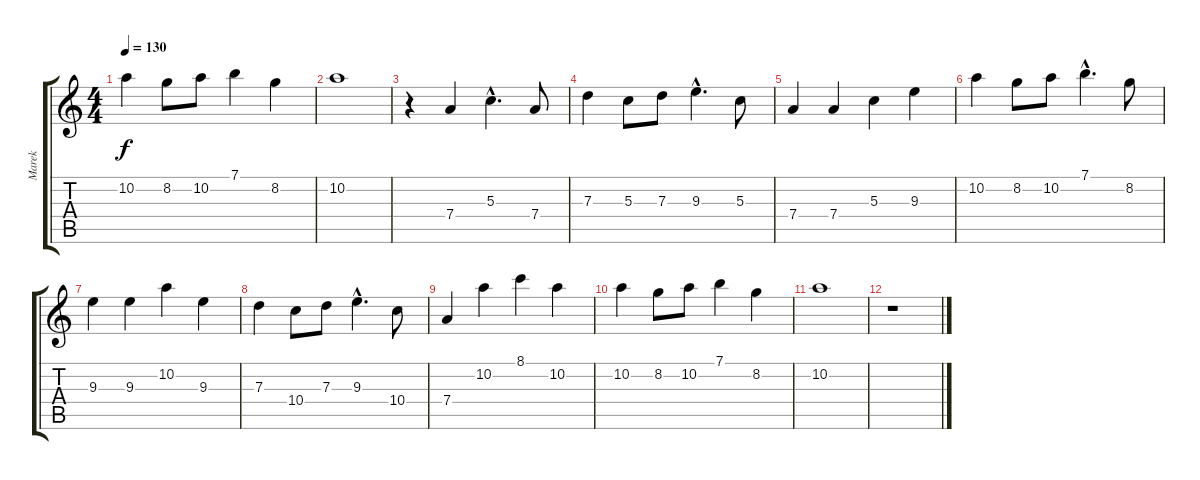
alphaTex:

\track ("Marek" "Marek") {instrument overdrivenguitar}
\staff {score tabs}
\tuning (E4 B3 G3 D3 A2 E2) {hide}
\ts (4 4)
\tempo 130
\clef g2
\ks c
10.2.4{dy f} 8.2.8 10.2.8 7.1.4 8.2.4 |
10.2.1 |
r.4 7.4.4 5.3{hac}.4{d} 7.4.8 |
7.3.4 5.3.8 7.3.8 9.3{hac}.4{d} 5.3.8 |
7.4.4 7.4.4 5.3.4 9.3.4 |
10.2.4 8.2.8 10.2.8 7.1{hac}.4{d} 8.2.8 |
9.3.4 9.3.4 10.2.4 9.3.4 |
7.3.4 10.4.8 7.3.8 9.3{hac}.4{d} 10.4.8 |
7.4.4 10.2.4 8.1.4 10.2.4 |
10.2.4 8.2.8 10.2.8 7.1.4 8.2.4 |
10.2.1 |
r.1
